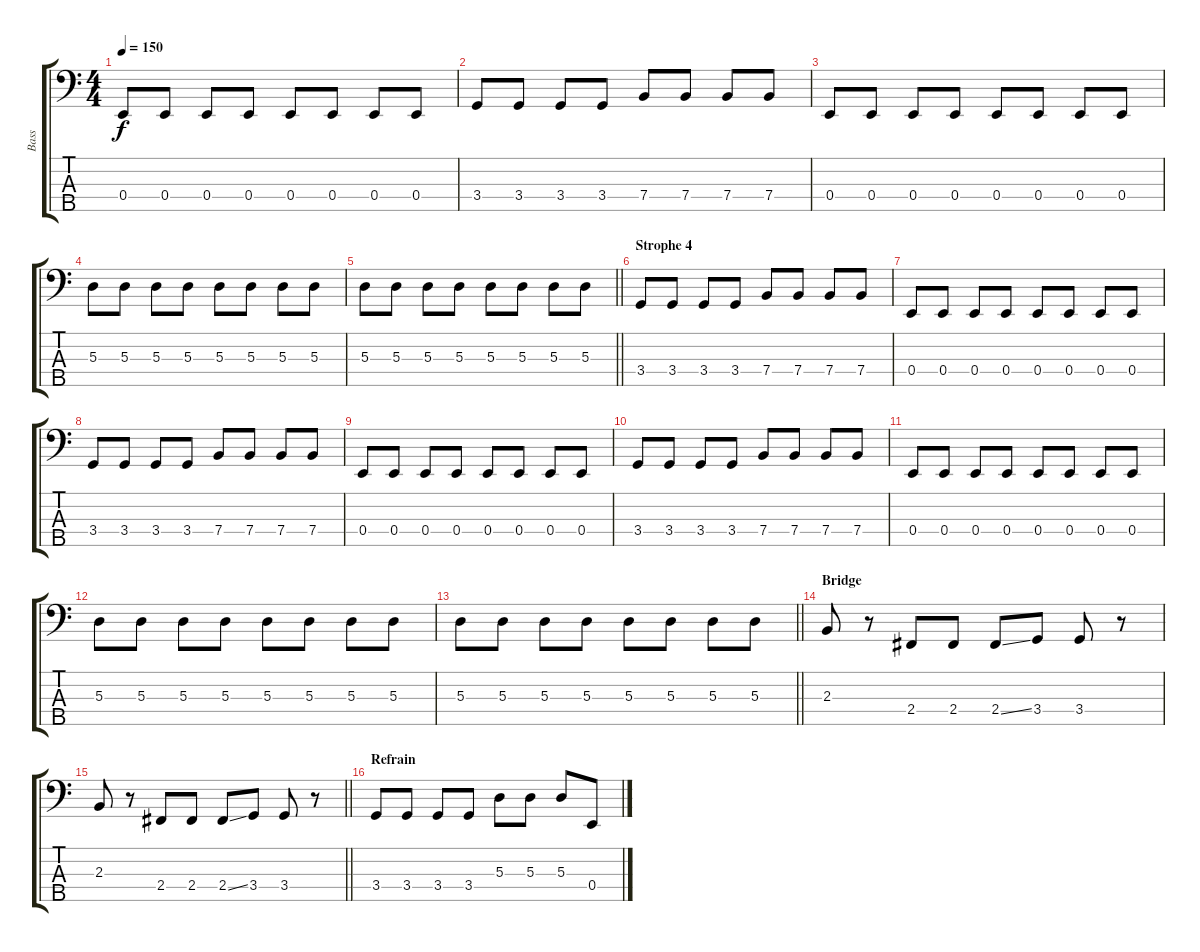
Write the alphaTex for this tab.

\track ("Bass" "Bass") {instrument electricbassfinger}
\staff {score tabs}
\tuning (G2 D2 A1 E1 B0) {hide}
\ts (4 4)
\tempo 150
\clef f4
\ks c
0.4.8{dy f} 0.4.8 0.4.8 0.4.8 0.4.8 0.4.8 0.4.8 0.4.8 |
3.4.8 3.4.8 3.4.8 3.4.8 7.4.8 7.4.8 7.4.8 7.4.8 |
0.4.8 0.4.8 0.4.8 0.4.8 0.4.8 0.4.8 0.4.8 0.4.8 |
5.3.8 5.3.8 5.3.8 5.3.8 5.3.8 5.3.8 5.3.8 5.3.8 |
\barLineRight lightlight
5.3.8 5.3.8 5.3.8 5.3.8 5.3.8 5.3.8 5.3.8 5.3.8 |
\section ("" "Strophe 4")
3.4.8 3.4.8 3.4.8 3.4.8 7.4.8 7.4.8 7.4.8 7.4.8 |
0.4.8 0.4.8 0.4.8 0.4.8 0.4.8 0.4.8 0.4.8 0.4.8 |
3.4.8 3.4.8 3.4.8 3.4.8 7.4.8 7.4.8 7.4.8 7.4.8 |
0.4.8 0.4.8 0.4.8 0.4.8 0.4.8 0.4.8 0.4.8 0.4.8 |
3.4.8 3.4.8 3.4.8 3.4.8 7.4.8 7.4.8 7.4.8 7.4.8 |
0.4.8 0.4.8 0.4.8 0.4.8 0.4.8 0.4.8 0.4.8 0.4.8 |
5.3.8 5.3.8 5.3.8 5.3.8 5.3.8 5.3.8 5.3.8 5.3.8 |
\barLineRight lightlight
5.3.8 5.3.8 5.3.8 5.3.8 5.3.8 5.3.8 5.3.8 5.3.8 |
\section ("" "Bridge")
2.3.8 r.8 2.4.8 2.4.8 2.4{ss}.8 3.4.8 3.4.8 r.8 |
\barLineRight lightlight
2.3.8 r.8 2.4.8 2.4.8 2.4{ss}.8 3.4.8 3.4.8 r.8 |
\section ("" "Refrain")
3.4.8 3.4.8 3.4.8 3.4.8 5.3.8 5.3.8 5.3.8 0.4.8
